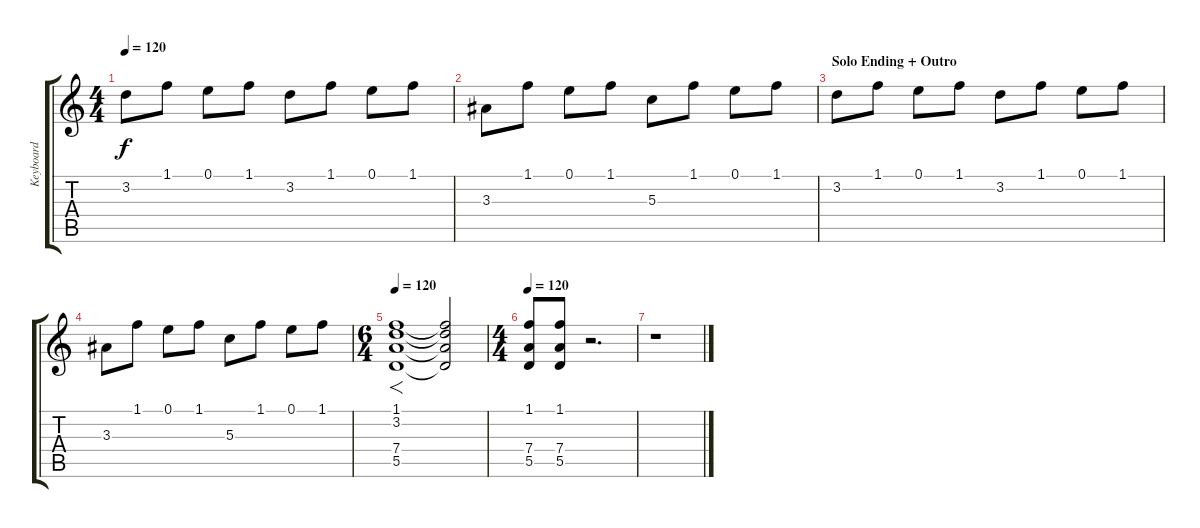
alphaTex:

\track ("Keyboard" "Keyboard") {instrument pad4choir}
\staff {score tabs}
\tuning (E5 B4 G4 D4 A3 E3) {hide}
\ts (4 4)
\tempo 120
\clef g2
\ks c
3.2.8{dy f} 1.1.8 0.1.8 1.1.8 3.2.8 1.1.8 0.1.8 1.1.8 |
3.3.8 1.1.8 0.1.8 1.1.8 5.3.8 1.1.8 0.1.8 1.1.8 |
\section ("" "Solo Ending + Outro")
3.2.8 1.1.8 0.1.8 1.1.8 3.2.8 1.1.8 0.1.8 1.1.8 |
3.3.8 1.1.8 0.1.8 1.1.8 5.3.8 1.1.8 0.1.8 1.1.8 |
\ts (6 4)
\tempo 90
\tempo 120
(1.1 3.2 7.4 5.5).1{f} (1.1{t} 3.2{t} 7.4{t} 5.5{t}).2 |
\ts (4 4)
\tempo 120
(1.1 7.4 5.5).8 (1.1 7.4 5.5).8 r.2{d} |
r.1
